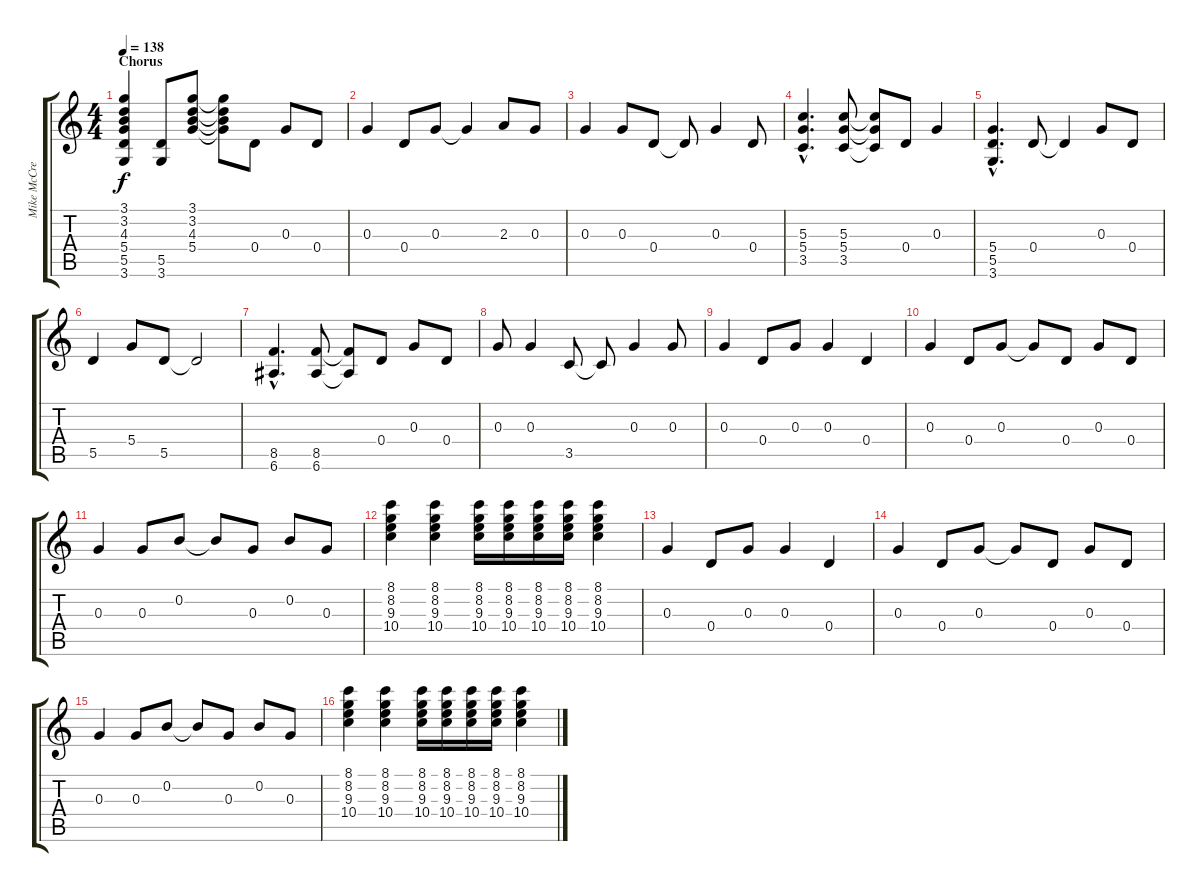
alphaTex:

\track ("Mike McCready - Guitar 1" "Mike McCre") {instrument distortionguitar}
\staff {score tabs}
\tuning (E4 B3 G3 D3 A2 E2) {hide}
\ts (4 4)
\section ("" "Chorus")
\tempo 138
\clef g2
\ks c
(3.1 3.2 4.3 5.4 5.5 3.6).4{dy f} (5.5 3.6).8 (3.1 3.2 4.3 5.4).8 (3.1{t} 3.2{t} 4.3{t} 5.4{t}).8 0.4.8 0.3.8 0.4.8 |
0.3.4 0.4.8 0.3.8 0.3{t}.4 2.3.8 0.3.8 |
0.3.4 0.3.8 0.4.8 0.4{t}.8 0.3.4 0.4.8 |
(5.3{hac} 5.4{hac} 3.5{hac}).4{d} (5.3 5.4 3.5).8 (5.3{t} 5.4{t} 3.5{t}).8 0.4.8 0.3.4 |
(5.4{hac} 5.5{hac} 3.6{hac}).4{d} 0.4.8 0.4{t}.4 0.3.8 0.4.8 |
5.5.4 5.4.8 5.5.8 5.5{t}.2 |
(8.5{hac} 6.6{hac}).4{d} (8.5 6.6).8 (8.5{t} 6.6{t}).8 0.4.8 0.3.8 0.4.8 |
0.3.8 0.3.4 3.5.8 3.5{t}.8 0.3.4 0.3.8 |
0.3.4 0.4.8 0.3.8 0.3.4 0.4.4 |
0.3.4 0.4.8 0.3.8 0.3{t}.8 0.4.8 0.3.8 0.4.8 |
0.3.4 0.3.8 0.2.8 0.2{t}.8 0.3.8 0.2.8 0.3.8 |
(8.1 8.2 9.3 10.4).4 (8.1 8.2 9.3 10.4).4 (8.1 8.2 9.3 10.4).16 (8.1 8.2 9.3 10.4).16 (8.1 8.2 9.3 10.4).16 (8.1 8.2 9.3 10.4).16 (8.1 8.2 9.3 10.4).4 |
0.3.4 0.4.8 0.3.8 0.3.4 0.4.4 |
0.3.4 0.4.8 0.3.8 0.3{t}.8 0.4.8 0.3.8 0.4.8 |
0.3.4 0.3.8 0.2.8 0.2{t}.8 0.3.8 0.2.8 0.3.8 |
(8.1 8.2 9.3 10.4).4 (8.1 8.2 9.3 10.4).4 (8.1 8.2 9.3 10.4).16 (8.1 8.2 9.3 10.4).16 (8.1 8.2 9.3 10.4).16 (8.1 8.2 9.3 10.4).16 (8.1 8.2 9.3 10.4).4
